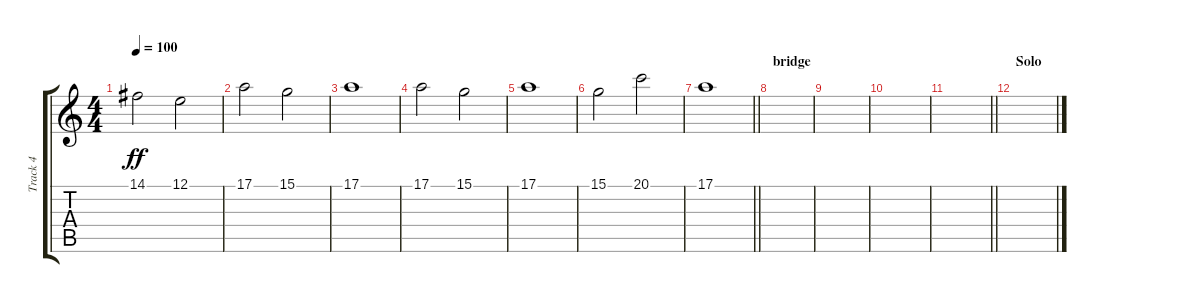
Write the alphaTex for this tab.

\track ("Track 4" "Track 4") {instrument rockorgan}
\staff {score tabs}
\tuning (E4 B3 G3 D3 A2 E2) {hide}
\ts (4 4)
\tempo 100
\clef g2
\ks c
14.1.2{dy ff} 12.1.2 |
17.1.2 15.1.2 |
17.1.1 |
17.1.2 15.1.2 |
17.1.1 |
15.1.2 20.1.2 |
\barLineRight lightlight
17.1.1 |
\section ("" "bridge")
|
|
|
\barLineRight lightlight
|
\section ("" "Solo")
